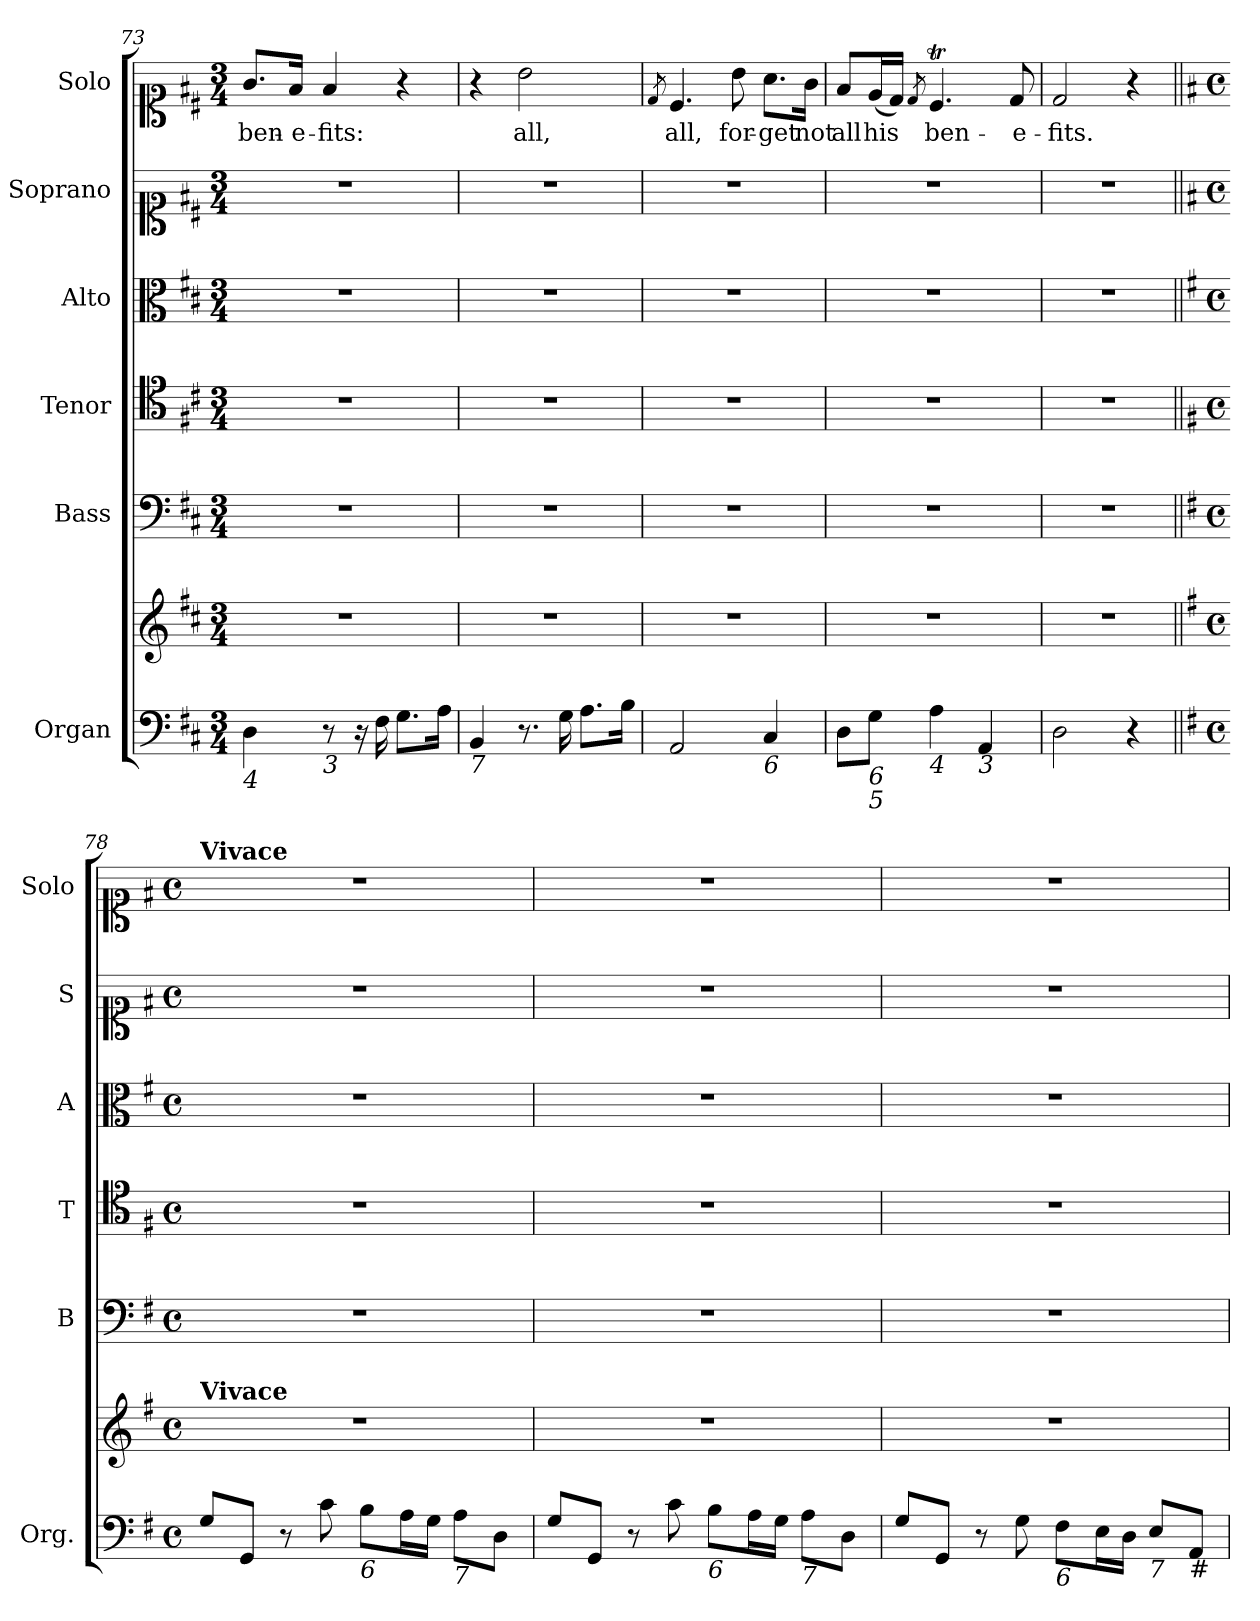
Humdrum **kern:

**kern	**kern	**kern	**kern	**kern	**kern	**kern	**text
*part6	*part6	*part5	*part4	*part3	*part2	*part1	*part1
*staff7	*staff6	*staff5	*staff4	*staff3	*staff2	*staff1	*staff1
*I"Organ	*	*I"Bass	*I"Tenor	*I"Alto	*I"Soprano	*I"Solo	*
*I'Org.	*	*I'B	*I'T	*I'A	*I'S	*I'Solo	*
*clefF4	*clefG2	*clefF4	*clefC4	*clefC3	*clefC1	*clefC1	*
*k[f#c#]	*k[f#c#]	*k[f#c#]	*k[f#c#]	*k[f#c#]	*k[f#c#]	*k[f#c#]	*
*D:	*D:	*D:	*D:	*D:	*D:	*D:	*
*M3/4	*M3/4	*M3/4	*M3/4	*M3/4	*M3/4	*M3/4	*
=73	=73	=73	=73	=73	=73	=73	=73
!LO:TX:b:i:t=4	!	!	!	!	!	!	!
!	!	!	!	!	!	!	!LO:LY:b
4D\	2.r	2.r	2.r	2.r	2.r	8.g/L	ben-
!	!	!	!	!	!	!	!LO:LY:b
.	.	.	.	.	.	16f#/Jk	-e-
!LO:TX:b:i:t=3	!	!	!	!	!	!	!
!	!	!	!	!	!	!	!LO:LY:b
8r	.	.	.	.	.	4f#/	-fits:
16r	.	.	.	.	.	.	.
16F#\	.	.	.	.	.	.	.
8.G\L	.	.	.	.	.	4r	.
16A\Jk	.	.	.	.	.	.	.
=74	=74	=74	=74	=74	=74	=74	=74
!LO:TX:b:i:t=7	!	!	!	!	!	!	!
4BB/	2.r	2.r	2.r	2.r	2.r	4r	.
!	!	!	!	!	!	!	!LO:LY:b
8.r	.	.	.	.	.	2b\	all,
16G\	.	.	.	.	.	.	.
8.A\L	.	.	.	.	.	.	.
16B\Jk	.	.	.	.	.	.	.
!!LO:LB:g=z
=75	=75	=75	=75	=75	=75	=75	=75
.	.	.	.	.	.	8qd/	.
!	!	!	!	!	!	!	!LO:LY:b
2AA/	2.r	2.r	2.r	2.r	2.r	4.c#/	all,
!	!	!	!	!	!	!	!LO:LY:b
.	.	.	.	.	.	8b\	for-
!LO:TX:b:i:t=6	!	!	!	!	!	!	!
!	!	!	!	!	!	!	!LO:LY:b
4C#/	.	.	.	.	.	8.a\L	-get
!	!	!	!	!	!	!	!LO:LY:b
.	.	.	.	.	.	16g\Jk	not
=76	=76	=76	=76	=76	=76	=76	=76
!	!	!	!	!	!	!	!LO:LY:b
8D\L	2.r	2.r	2.r	2.r	2.r	8f#/L	all
!LO:TX:b:i:t=6	!	!	!	!	!	!	!
!LO:TX:b:i:t=5	!	!	!	!	!	!	!
!	!	!	!	!	!	!	!LO:LY:b
8G\J	.	.	.	.	.	(<16e/L	his
.	.	.	.	.	.	16d/JJ)	.
.	.	.	.	.	.	8qd/	.
!LO:TX:b:i:t=4	!	!	!	!	!	!	!
!	!	!	!	!	!	!	!LO:LY:b
4A\	.	.	.	.	.	4.c#t/	ben-
!LO:TX:b:i:t=3	!	!	!	!	!	!	!
4AA/	.	.	.	.	.	.	.
!	!	!	!	!	!	!	!LO:LY:b
.	.	.	.	.	.	8d/	-e-
=77	=77	=77	=77	=77	=77	=77	=77
!	!	!	!	!	!	!	!LO:LY:b
2D\	2.r	2.r	2.r	2.r	2.r	2d/	-fits.
4r	.	.	.	.	.	4r	.
=78||	=78||	=78||	=78||	=78||	=78||	=78||	=78||
*k[f#]	*k[f#]	*k[f#]	*k[f#]	*k[f#]	*k[f#]	*k[f#]	*
*G:	*G:	*G:	*G:	*G:	*G:	*G:	*
*M4/4	*M4/4	*M4/4	*M4/4	*M4/4	*M4/4	*M4/4	*
*met(c)	*met(c)	*met(c)	*met(c)	*met(c)	*met(c)	*met(c)	*
*	*MM100	*	*	*	*	*MM100	*
!	!	!	!	!	!	!LO:TX:a:B:t=Vivace	!
!	!LO:TX:a:B:t=Vivace	!	!	!	!	!	!
8G/L	1r	1r	1r	1r	1r	1r	.
8GG/J	.	.	.	.	.	.	.
8r	.	.	.	.	.	.	.
8c\	.	.	.	.	.	.	.
!LO:TX:b:i:t=6	!	!	!	!	!	!	!
8B\L	.	.	.	.	.	.	.
16A\L	.	.	.	.	.	.	.
16G\JJ	.	.	.	.	.	.	.
!LO:TX:b:i:t=7	!	!	!	!	!	!	!
8A\L	.	.	.	.	.	.	.
8D\J	.	.	.	.	.	.	.
!!LO:PB:g=z
=79	=79	=79	=79	=79	=79	=79	=79
8G/L	1r	1r	1r	1r	1r	1r	.
8GG/J	.	.	.	.	.	.	.
8r	.	.	.	.	.	.	.
8c\	.	.	.	.	.	.	.
!LO:TX:b:i:t=6	!	!	!	!	!	!	!
8B\L	.	.	.	.	.	.	.
16A\L	.	.	.	.	.	.	.
16G\JJ	.	.	.	.	.	.	.
!LO:TX:b:i:t=7	!	!	!	!	!	!	!
8A\L	.	.	.	.	.	.	.
8D\J	.	.	.	.	.	.	.
=80	=80	=80	=80	=80	=80	=80	=80
8G/L	1r	1r	1r	1r	1r	1r	.
8GG/J	.	.	.	.	.	.	.
8r	.	.	.	.	.	.	.
8G\	.	.	.	.	.	.	.
!LO:TX:b:i:t=6	!	!	!	!	!	!	!
8F#\L	.	.	.	.	.	.	.
16E\L	.	.	.	.	.	.	.
16D\JJ	.	.	.	.	.	.	.
!LO:TX:b:i:t=7	!	!	!	!	!	!	!
8E/L	.	.	.	.	.	.	.
!LO:TX:b:t=#	!	!	!	!	!	!	!
8AA/J	.	.	.	.	.	.	.
=	=	=	=	=	=	=	=
*-	*-	*-	*-	*-	*-	*-	*-
